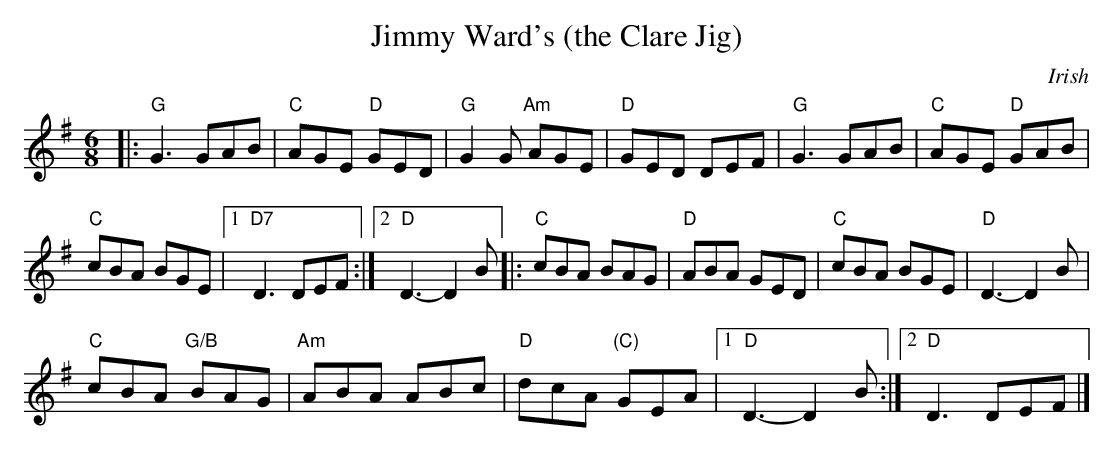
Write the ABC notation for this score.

X:1
T:Jimmy Ward's (the Clare Jig)
O: Irish
M:6/8
K:G
|:\
"G"G3 GAB | "C"AGE "D"GED | "G"G2G "Am"AGE | "D"GED DEF | "G"G3 GAB | "C"AGE "D"GAB |
"C"cBA BGE |[1 "D7"D3 DEF :|2 "D"D3- D2B |:"C"cBA BAG | "D"ABA GED | "C"cBA BGE | "D"D3- D2B |
"C"cBA "G/B"BAG | "Am"ABA ABc | "D"dcA "(C)"GEA |[1 "D"D3- D2B :|2 "D"D3 DEF  |]
